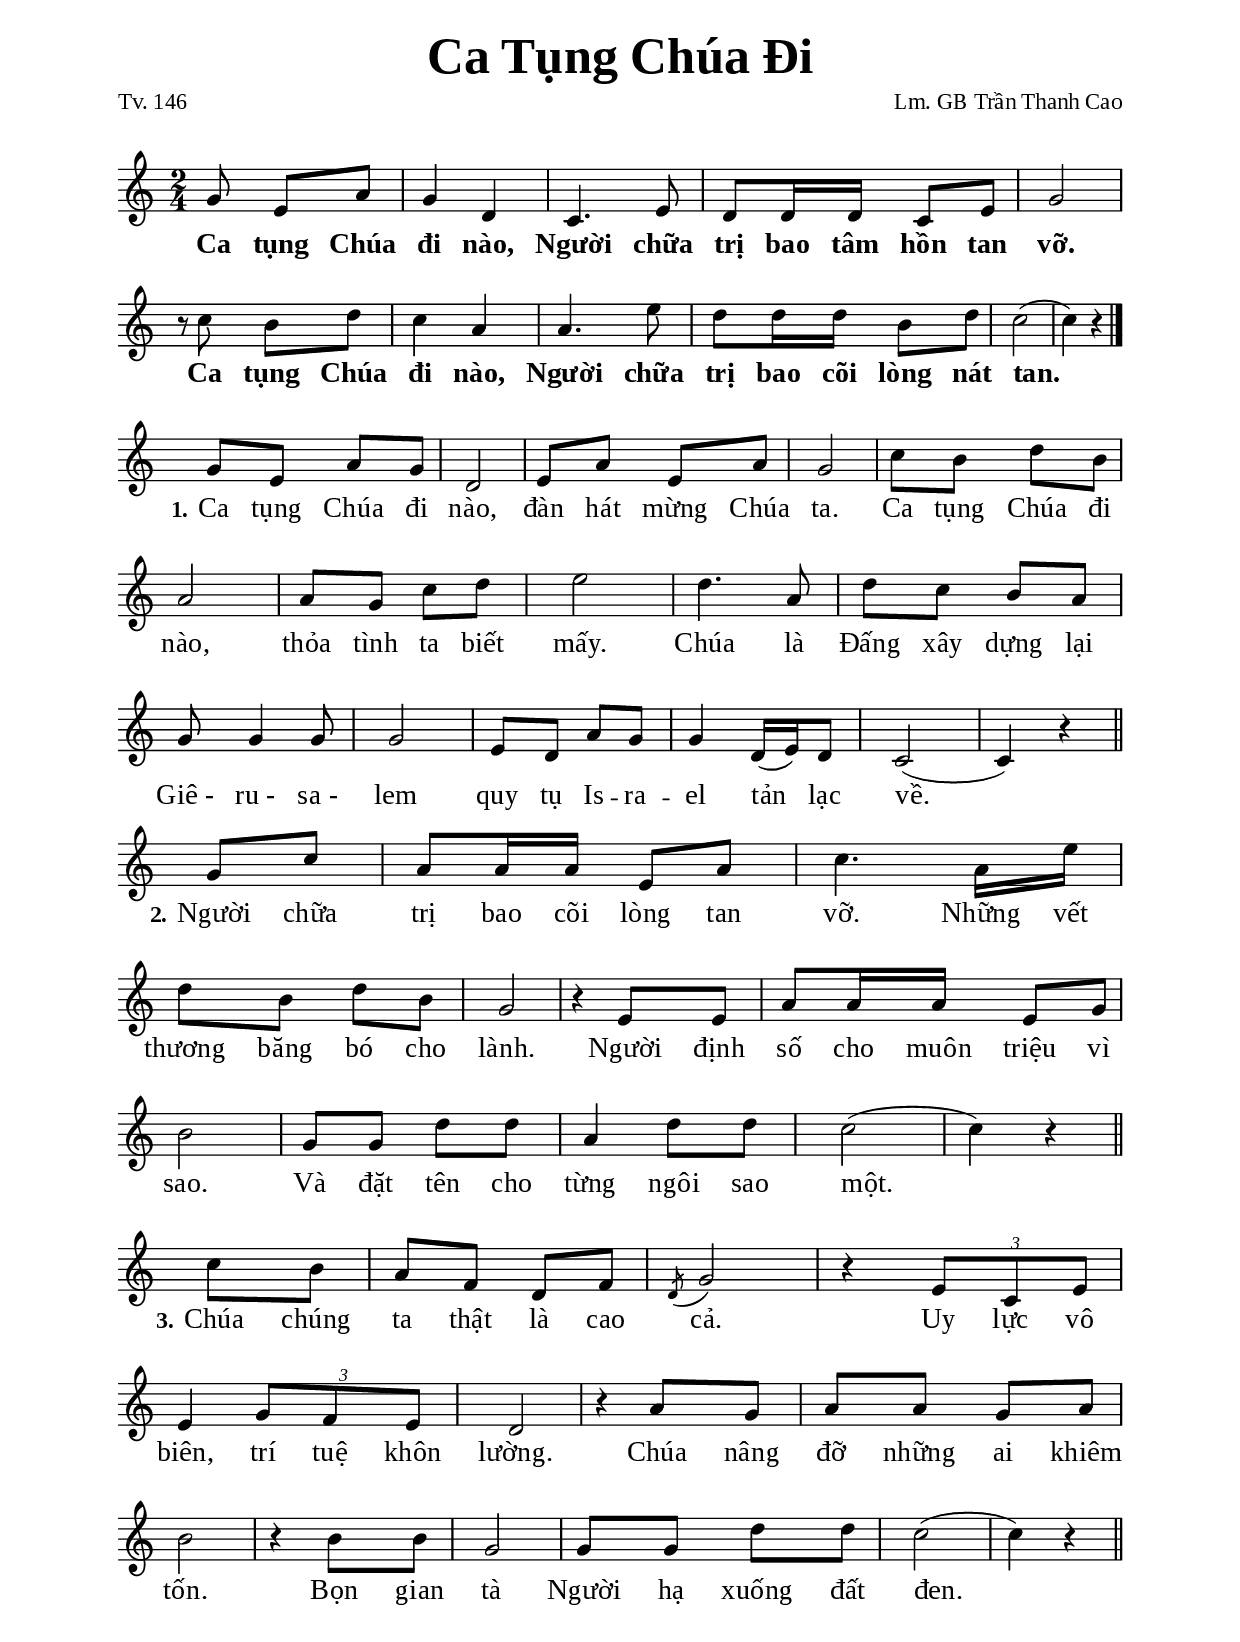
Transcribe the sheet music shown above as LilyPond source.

% Cài đặt chung
\version "2.22.1"
\include "english.ly"

\header {
 title = \markup { \fontsize #3 "Ca Tụng Chúa Đi" }
  poet = "Tv. 146"
  composer = "Lm. GB Trần Thanh Cao"
  arranger = " "
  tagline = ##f
}

\paper {
  #(set-paper-size "a4")
  top-margin = 10\mm
  bottom-margin = 10\mm
  left-margin = 20\mm
  right-margin = 20\mm
  indent = #0
  #(define fonts
    (make-pango-font-tree
      "Liberation Serif"
      "Liberation Serif"
      "Liberation Serif"
      (/ 20 20)))
  page-count = #1
  system-system-spacing = #'((basic-distance . 13))
  score-system-spacing = #'((basic-distance . 13))
}

% Nhạc điệp khúc
nhacDiepKhuc = \relative c'' {
  \partial 4. g8 e a |
  g4 d |
  c4. e8 |
  d d16 d  c8 e |
  g2 |
  r8 c b d |
  c4 a |
  a4. e'8 |
  d d16 d b8 d |
  c2 ( |
  c4) r \bar "|."
}

% Nhạc phiên khúc
nhacPhienKhucMot = \relative c'' {
  g8 e a g |
  d2 |
  e8 a e a |
  g2 |
  c8 b d b |
  a2 |
  a8 g c d |
  e2 |
  d4. a8 |
  d8 c b a |
  g8 g4 g8 |
  g2 |
  e8 d a' g |
  g4 d16 (e) d8 |
  c2 ( |
  c4) r \bar "||"
}

nhacPhienKhucHai = \relative c'' {
  \partial 4 g8 c |
  a a16 a e8 a |
  c4. a16 e' |
  d8 b d b |
  g2 |
  r4 e8 e |
  a a16 a e8 g |
  b2 |
  g8 g d' d |
  a4 d8 d |
  c2 ( |
  c4) r \bar "||"
}

nhacPhienKhucBa = \relative c'' {
  \partial 4 c8 b |
  a f d f |
  \acciaccatura d8 g2 |
  r4 \tuplet 3/2 { e8 c e } |
  e4 \tuplet 3/2 { g8 f e } |
  d2 |
  r4 a'8 g |
  a a g a |
  b2 |
  r4 b8 b |
  g2 |
  g8 g d' d |
  c2 ( |
  c4) r \bar "||"
}

% Lời điệp khúc
loiDiepKhuc = \lyricmode {
  Ca tụng Chúa đi nào, Người chữa trị bao tâm hồn tan vỡ.
  Ca tụng Chúa đi nào, Người chữa trị bao cõi lòng nát tan.
}

% Lời phiên khúc
loiPhienKhucMot = \lyricmode {
  \set stanza = #"1."
  Ca tụng Chúa đi nào, đàn hát mừng Chúa ta.
  Ca tụng Chúa đi nào, thỏa tình ta biết mấy.
  Chúa là Đấng xây dựng lại "Giê -" "ru -" "sa -" lem
  quy tụ Is -- ra -- el tản lạc về.
}

loiPhienKhucHai = \lyricmode {
  \set stanza = #"2."
  Người chữa trị bao cõi lòng tan vỡ.
  Những vết thương băng bó cho lành.
  Người định số cho muôn triệu vì sao.
  Và đặt tên cho từng ngôi sao một.
}

loiPhienKhucBa = \lyricmode {
  \set stanza = #"3."
  Chúa chúng ta thật là cao cả.
  Uy lực vô biên, trí tuệ khôn lường.
  Chúa nâng đỡ những ai khiêm tốn.
  Bọn gian tà Người hạ xuống đất đen.
}


% Dàn trang
\score {
  \new ChoirStaff <<
    \new Staff = diepKhuc \with {
        \consists "Merge_rests_engraver"
        %\magnifyStaff #(magstep +1)
      }
      <<
      \new Voice = beSop {
        \key c \major \time 2/4 \stemNeutral \nhacDiepKhuc
      }
    >>
    \new Lyrics \lyricsto beSop \loiDiepKhuc
  >>
  \layout {
    \override Lyrics.LyricText.font-series = #'bold
    \override Lyrics.LyricText.font-size = #+2
    \override Lyrics.LyricSpace.minimum-distance = #2
    \override Score.BarNumber.break-visibility = ##(#f #f #f)
    \override Score.SpacingSpanner.uniform-stretching = ##t
  }
}

\score {
  \new ChoirStaff <<
    \new Staff = phienKhuc \with {
        %\magnifyStaff #(magstep +1)
      }
      <<
      \new Voice = beSop {
        \key c \major \time 2/4 \nhacPhienKhucMot
      }
    >>
    \new Lyrics \lyricsto beSop \loiPhienKhucMot
  >>
  \layout {
    \override Staff.TimeSignature.transparent = ##t
    \override Lyrics.LyricText.font-size = #+2
    \override Lyrics.LyricSpace.minimum-distance = #2
    \override Score.BarNumber.break-visibility = ##(#f #f #f)
    \override Score.SpacingSpanner.uniform-stretching = ##t
  } 
}

\score {
  \new ChoirStaff <<
    \new Staff = phienKhuc \with {
        %\magnifyStaff #(magstep +1)
      }
      <<
      \new Voice = beSop {
        \key c \major \time 2/4 \nhacPhienKhucHai
      }
    >>
    \new Lyrics \lyricsto beSop \loiPhienKhucHai
  >>
  \layout {
    \override Staff.TimeSignature.transparent = ##t
    \override Lyrics.LyricText.font-size = #+2
    \override Lyrics.LyricSpace.minimum-distance = #3
    \override Score.BarNumber.break-visibility = ##(#f #f #f)
    \override Score.SpacingSpanner.uniform-stretching = ##t
  } 
}

\score {
  \new ChoirStaff <<
    \new Staff = phienKhuc \with {
        %\magnifyStaff #(magstep +1)
      }
      <<
      \new Voice = beSop {
        \key c \major \time 2/4 \nhacPhienKhucBa
      }
    >>
    \new Lyrics \lyricsto beSop \loiPhienKhucBa
  >>
  \layout {
    \override Staff.TimeSignature.transparent = ##t
    \override Lyrics.LyricText.font-size = #+2
    \override Lyrics.LyricSpace.minimum-distance = #3.5
    \override Score.BarNumber.break-visibility = ##(#f #f #f)
    \override Score.SpacingSpanner.uniform-stretching = ##t
  } 
}
